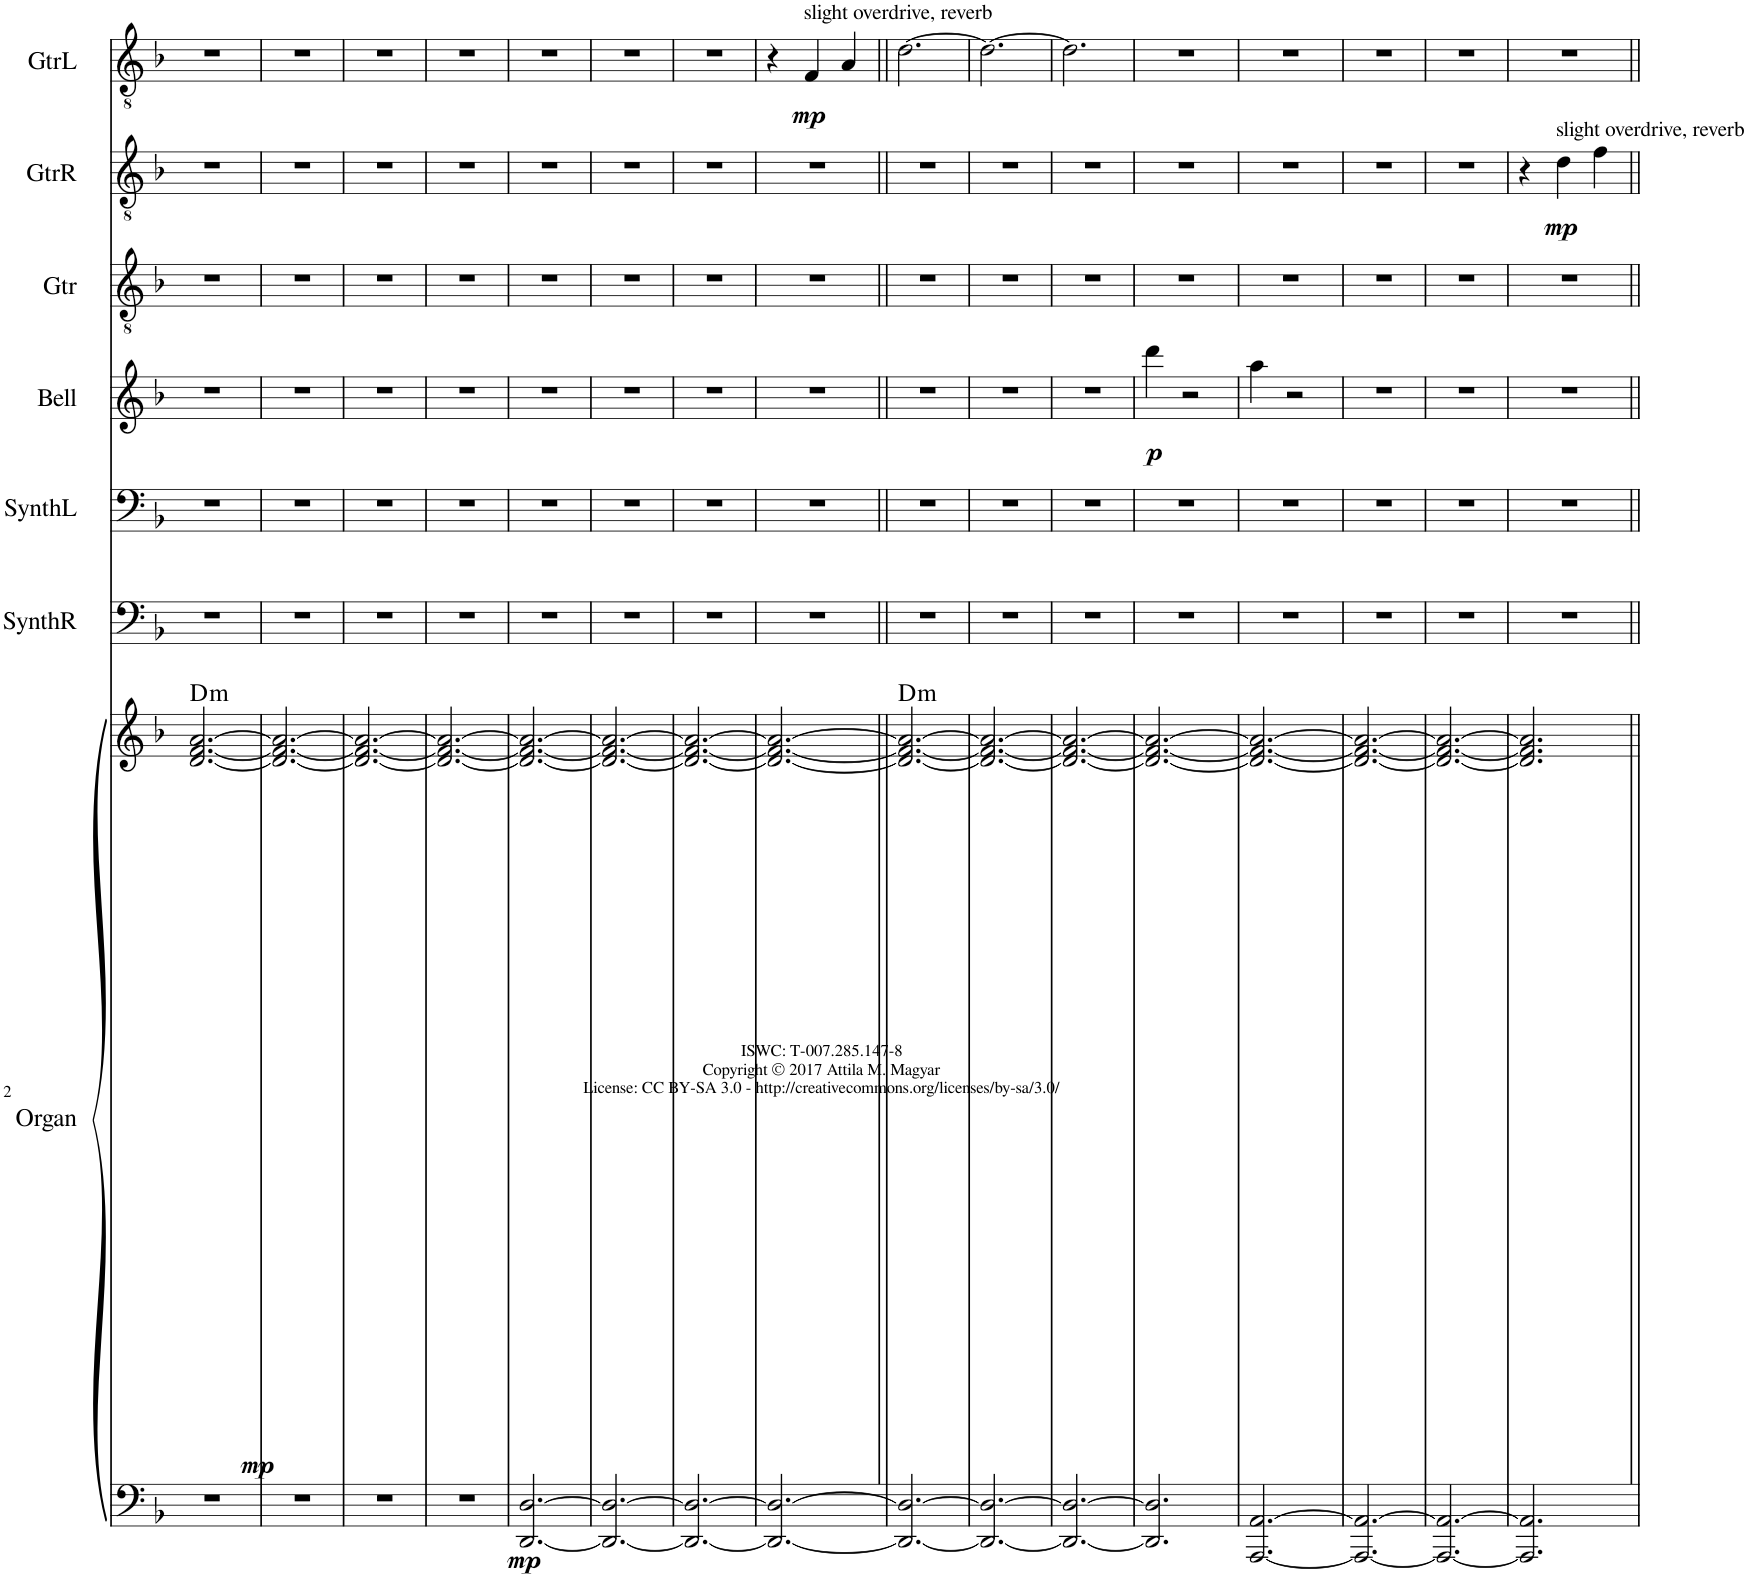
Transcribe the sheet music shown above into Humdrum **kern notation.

**kern	**kern	**dynam	**harte	**kern	**kern	**kern	**dynam	**kern	**kern	**dynam	**kern	**dynam
*part7	*part7	*part7	*part7	*part6	*part5	*part4	*part4	*part3	*part2	*part2	*part1	*part1
*staff8	*staff7	*staff7/8	*	*staff6	*staff5	*staff4	*staff4	*staff3	*staff2	*staff2	*staff1	*staff1
*I"Organ	*	*	*	*I"SynthR	*I"SynthL	*I"Bell	*	*I"Gtr	*I"GtrR	*	*I"GtrL	*
*I'O	*	*	*	*I'SR	*I'SL	*I'B	*	*I'G	*I'GR	*	*I'GL	*
*clefF4	*clefG2	*	*	*clefF4	*clefF4	*clefG2	*	*clefGv2	*clefGv2	*	*clefGv2	*
*k[b-]	*k[b-]	*	*	*k[b-]	*k[b-]	*k[b-]	*	*k[b-]	*k[b-]	*	*k[b-]	*
=1	=1	=1	=1	=1	=1	=1	=1	=1	=1	=1	=1	=1
!	!	!LO:DY:b	!LO:H:kt=m	!	!	!	!	!	!	!	!	!
1r	[2.d/ [2.f/ [2.a/	mp	D:min	1r	1r	1r	.	1r	1r	.	1r	.
.	4ryy	.	.	.	.	.	.	.	.	.	.	.
=2	=2	=2	=2	=2	=2	=2	=2	=2	=2	=2	=2	=2
1r	2.d/_ 2.f/_ 2.a/_	.	.	1r	1r	1r	.	1r	1r	.	1r	.
.	4ryy	.	.	.	.	.	.	.	.	.	.	.
=3	=3	=3	=3	=3	=3	=3	=3	=3	=3	=3	=3	=3
1r	2.d/_ 2.f/_ 2.a/_	.	.	1r	1r	1r	.	1r	1r	.	1r	.
.	4ryy	.	.	.	.	.	.	.	.	.	.	.
=4	=4	=4	=4	=4	=4	=4	=4	=4	=4	=4	=4	=4
1r	2.d/_ 2.f/_ 2.a/_	.	.	1r	1r	1r	.	1r	1r	.	1r	.
.	4ryy	.	.	.	.	.	.	.	.	.	.	.
=5	=5	=5	=5	=5	=5	=5	=5	=5	=5	=5	=5	=5
!	!	!LO:DY:b=2	!	!	!	!	!	!	!	!	!	!
[2.DD/ [2.D/	2.d/_ 2.f/_ 2.a/_	mp	.	1r	1r	1r	.	1r	1r	.	1r	.
4ryy	4ryy	.	.	.	.	.	.	.	.	.	.	.
=6	=6	=6	=6	=6	=6	=6	=6	=6	=6	=6	=6	=6
2.DD/_ 2.D/_	2.d/_ 2.f/_ 2.a/_	.	.	1r	1r	1r	.	1r	1r	.	1r	.
4ryy	4ryy	.	.	.	.	.	.	.	.	.	.	.
=7	=7	=7	=7	=7	=7	=7	=7	=7	=7	=7	=7	=7
2.DD/_ 2.D/_	2.d/_ 2.f/_ 2.a/_	.	.	1r	1r	1r	.	1r	1r	.	1r	.
4ryy	4ryy	.	.	.	.	.	.	.	.	.	.	.
=8	=8	=8	=8	=8	=8	=8	=8	=8	=8	=8	=8	=8
2.DD/_ 2.D/_	2.d/_ 2.f/_ 2.a/_	.	.	1r	1r	1r	.	1r	1r	.	4r	.
!	!	!	!	!	!	!	!	!	!	!	!LO:TX:a:t=slight overdrive, reverb	!
!	!	!	!	!	!	!	!	!	!	!	!	!LO:DY:b
.	.	.	.	.	.	.	.	.	.	.	4F/	mp
.	.	.	.	.	.	.	.	.	.	.	4A/	.
4ryy	4ryy	.	.	.	.	.	.	.	.	.	4ryy	.
=9||	=9||	=9||	=9||	=9||	=9||	=9||	=9||	=9||	=9||	=9||	=9||	=9||
!	!	!	!LO:H:kt=m	!	!	!	!	!	!	!	!	!
2.DD/_ 2.D/_	2.d/_ 2.f/_ 2.a/_	.	D:min	1r	1r	1r	.	1r	1r	.	[2.d\	.
4ryy	4ryy	.	.	.	.	.	.	.	.	.	4ryy	.
=10	=10	=10	=10	=10	=10	=10	=10	=10	=10	=10	=10	=10
2.DD/_ 2.D/_	2.d/_ 2.f/_ 2.a/_	.	.	1r	1r	1r	.	1r	1r	.	2.d\_	.
4ryy	4ryy	.	.	.	.	.	.	.	.	.	4ryy	.
=11	=11	=11	=11	=11	=11	=11	=11	=11	=11	=11	=11	=11
2.DD/_ 2.D/_	2.d/_ 2.f/_ 2.a/_	.	.	1r	1r	1r	.	1r	1r	.	2.d\]	.
4ryy	4ryy	.	.	.	.	.	.	.	.	.	4ryy	.
=12	=12	=12	=12	=12	=12	=12	=12	=12	=12	=12	=12	=12
!	!	!	!	!	!	!	!LO:DY:b	!	!	!	!	!
2.DD/] 2.D/]	2.d/_ 2.f/_ 2.a/_	.	.	1r	1r	4ddd\	p	1r	1r	.	1r	.
.	.	.	.	.	.	2r	.	.	.	.	.	.
4ryy	4ryy	.	.	.	.	4ryy	.	.	.	.	.	.
=13	=13	=13	=13	=13	=13	=13	=13	=13	=13	=13	=13	=13
[2.AAA/ [2.AA/	2.d/_ 2.f/_ 2.a/_	.	.	1r	1r	4aa\	.	1r	1r	.	1r	.
.	.	.	.	.	.	2r	.	.	.	.	.	.
4ryy	4ryy	.	.	.	.	4ryy	.	.	.	.	.	.
=14	=14	=14	=14	=14	=14	=14	=14	=14	=14	=14	=14	=14
2.AAA/_ 2.AA/_	2.d/_ 2.f/_ 2.a/_	.	.	1r	1r	1r	.	1r	1r	.	1r	.
4ryy	4ryy	.	.	.	.	.	.	.	.	.	.	.
=15	=15	=15	=15	=15	=15	=15	=15	=15	=15	=15	=15	=15
2.AAA/_ 2.AA/_	2.d/_ 2.f/_ 2.a/_	.	.	1r	1r	1r	.	1r	1r	.	1r	.
4ryy	4ryy	.	.	.	.	.	.	.	.	.	.	.
=16	=16	=16	=16	=16	=16	=16	=16	=16	=16	=16	=16	=16
2.AAA/] 2.AA/]	2.d/] 2.f/] 2.a/]	.	.	1r	1r	1r	.	1r	4r	.	1r	.
!	!	!	!	!	!	!	!	!	!LO:TX:a:t=slight overdrive, reverb	!	!	!
!	!	!	!	!	!	!	!	!	!	!LO:DY:b	!	!
.	.	.	.	.	.	.	.	.	4d\	mp	.	.
.	.	.	.	.	.	.	.	.	4f\	.	.	.
4ryy	4ryy	.	.	.	.	.	.	.	4ryy	.	.	.
=||	=||	=||	=||	=||	=||	=||	=||	=||	=||	=||	=||	=||
*-	*-	*-	*-	*-	*-	*-	*-	*-	*-	*-	*-	*-
